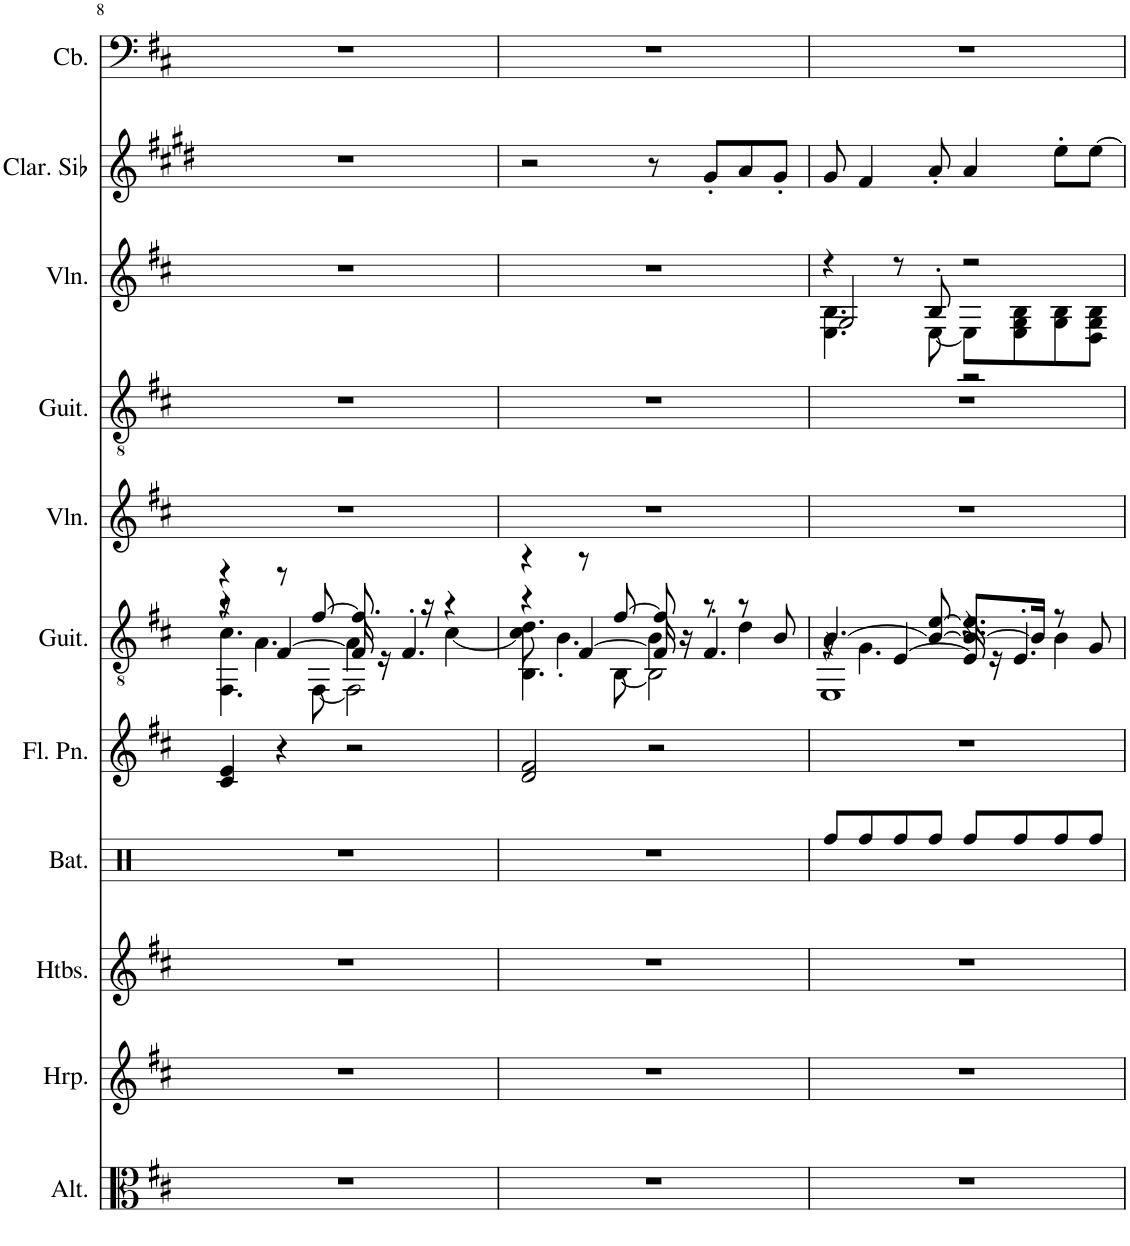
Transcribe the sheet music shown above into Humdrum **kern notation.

**kern	**kern	**kern	**kern	**kern	**kern	**kern	**kern	**kern	**kern	**kern
*part11	*part10	*part9	*part8	*part7	*part6	*part5	*part4	*part3	*part2	*part1
*staff11	*staff10	*staff9	*staff8	*staff7	*staff6	*staff5	*staff4	*staff3	*staff2	*staff1
*I"Altos	*I"Harpe	*I"Hautbois	*I"Batterie	*I"Flûte de Pan	*I"Guitare acoustique	*I"Violon	*I"Guitare acoustique	*I"Violon	*I"Clarinette en Sib	*I"Contrebasse
*I'Alt.	*I'Hrp.	*I'Htbs.	*I'Bat.	*I'Fl. Pn.	*I'Guit.	*I'Vln.	*I'Guit.	*I'Vln.	*I'Clar. Sib	*I'Cb.
!!LO:PB:g=z
*clefC3	*clefG2	*clefG2	*clefX	*clefG2	*clefGv2	*clefG2	*clefGv2	*clefG2	*clefG2	*clefF4
*	*	*	*	*	*	*	*	*	*Trd1c2	*Trd7c12
*k[f#c#]	*k[f#c#]	*k[f#c#]	*k[]	*k[f#c#]	*k[f#c#]	*k[f#c#]	*k[f#c#]	*k[f#c#]	*k[f#c#g#d#]	*k[f#c#]
*M4/4	*M4/4	*M4/4	*M4/4	*M4/4	*M4/4	*M4/4	*M4/4	*M4/4	*M4/4	*M4/4
=8	=8	=8	=8	=8	=8	=8	=8	=8	=8	=8
*	*	*	*	*	*^	*	*	*	*	*
*	*	*	*	*	*	*^	*	*	*	*	*
*	*	*	*	*	*	*	*^	*	*	*	*	*
1r	1r	1r	1r	4c#/ 4e/	4r	8r	4r	4.FF#\ 4.c#\	1r	1r	1r	1r	1r
.	.	.	.	.	.	4.A\	.	.	.	.	.	.	.
.	.	.	.	4r	8r	.	[4F#/	.	.	.	.	.	.
.	.	.	.	.	[8f#/	.	.	[8FF#\	.	.	.	.	.
.	.	.	.	2r	8.f#/]	4A\	16F#/]	2FF#\]	.	.	.	.	.
.	.	.	.	.	.	.	16r	.	.	.	.	.	.
.	.	.	.	.	.	.	4.F#'/	.	.	.	.	.	.
.	.	.	.	.	16r	.	.	.	.	.	.	.	.
.	.	.	.	.	4r	[4c#\	.	.	.	.	.	.	.
=9	=9	=9	=9	=9	=9	=9	=9	=9	=9	=9	=9	=9	=9
1r	1r	1r	1r	2d/ 2f#/	4r	8c#\]	4r	4.BB\ 4.d\	1r	1r	1r	2r	1r
.	.	.	.	.	.	4.B'\	.	.	.	.	.	.	.
.	.	.	.	.	8r	.	[4F#/	.	.	.	.	.	.
.	.	.	.	.	[8f#/	.	.	[8BB\	.	.	.	.	.
.	.	.	.	2r	8f#/]	4B\	16F#/]	2BB\]	.	.	.	8r	.
.	.	.	.	.	.	.	16r	.	.	.	.	.	.
.	.	.	.	.	8r	.	4.F#'/	.	.	.	.	8g#'/L	.
.	.	.	.	.	8r	4d\	.	.	.	.	.	8a/	.
.	.	.	.	.	8B/	.	.	.	.	.	.	8g#'/J	.
=10	=10	=10	=10	=10	=10	=10	=10	=10	=10	=10	=10	=10	=10
*	*	*	*	*	*	*	*	*	*	*	*^	*	*
*	*	*	*	*	*	*	*	*	*	*	*	*^	*	*
1r	1r	1r	8Rff/L	1r	[4.B/	8r	4r	1EE	1r	1r	4r	4.E\ 4.B\	2G/	8g#/	1r
.	.	.	8Rff/	.	.	4.G\	.	.	.	.	.	.	.	4f#/	.
.	.	.	8Rff/	.	.	.	[4E/	.	.	.	8r	.	.	.	.
.	.	.	8Rff/J	.	8B/_ [8e/	.	.	.	.	.	8B'/	[8E\	.	8a'/	.
.	.	.	8Rff/L	.	8.B/_ 8.e/]L	4r	16E/]	.	.	.	2r	8E\L]	2r	4a/	.
.	.	.	.	.	.	.	16r	.	.	.	.	.	.	.	.
.	.	.	8Rff/	.	.	.	4.E'/	.	.	.	.	8E\ 8G\ 8B\	.	.	.
.	.	.	.	.	16B/Jk]	.	.	.	.	.	.	.	.	.	.
.	.	.	8Rff/	.	8r	4B\	.	.	.	.	.	8G\ 8B\	.	8ee'\L	.
.	.	.	8Rff/J	.	8G/	.	.	.	.	.	.	8D\ 8G\ 8B\J	.	[8ee\J	.
*	*	*	*	*	*v	*v	*v	*v	*	*	*v	*v	*v	*	*
=	=	=	=	=	=	=	=	=	=	=
*-	*-	*-	*-	*-	*-	*-	*-	*-	*-	*-
